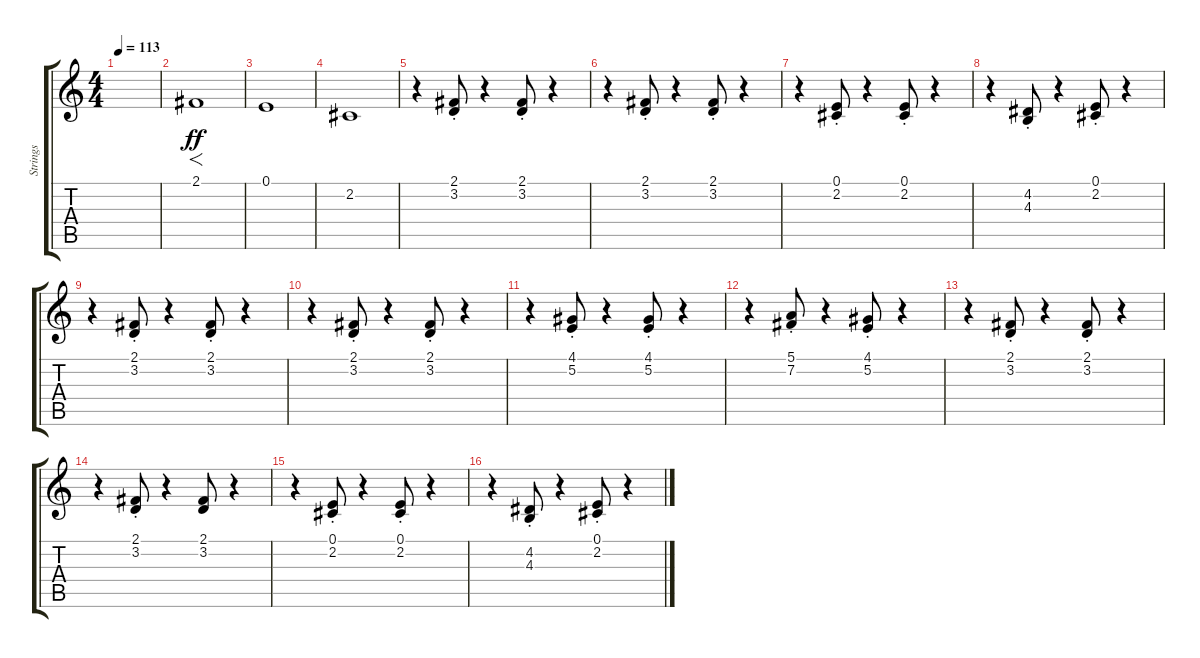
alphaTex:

\track ("Strings" "Strings") {instrument stringensemble1}
\staff {score tabs}
\tuning (E4 B3 G3 D3 A2 E2) {hide}
\ts (4 4)
\tempo 113
\clef g2
\ks c
|
2.1.1{f dy ff} |
0.1.1 |
2.2.1 |
r.4 (2.1{st} 3.2).8 r.4 (2.1{st} 3.2).8 r.4 |
r.4 (2.1{st} 3.2{st}).8 r.4 (2.1{st} 3.2{st}).8 r.4 |
r.4 (0.1{st} 2.2{st}).8 r.4 (0.1{st} 2.2{st}).8 r.4 |
r.4 (4.2{st} 4.3).8 r.4 (0.1{st} 2.2{st}).8 r.4 |
r.4 (2.1{st} 3.2{st}).8 r.4 (2.1{st} 3.2{st}).8 r.4 |
r.4 (2.1{st} 3.2{st}).8 r.4 (2.1{st} 3.2{st}).8 r.4 |
r.4 (4.1{st} 5.2{st}).8 r.4 (4.1{st} 5.2{st}).8 r.4 |
r.4 (5.1{st} 7.2{st}).8 r.4 (4.1{st} 5.2{st}).8 r.4 |
r.4 (2.1{st} 3.2{st}).8 r.4 (2.1{st} 3.2{st}).8 r.4 |
r.4 (2.1{st} 3.2{st}).8 r.4 (2.1 3.2).8 r.4 |
r.4 (0.1{st} 2.2{st}).8 r.4 (0.1{st} 2.2{st}).8 r.4 |
r.4 (4.2{st} 4.3{st}).8 r.4 (0.1{st} 2.2{st}).8 r.4
